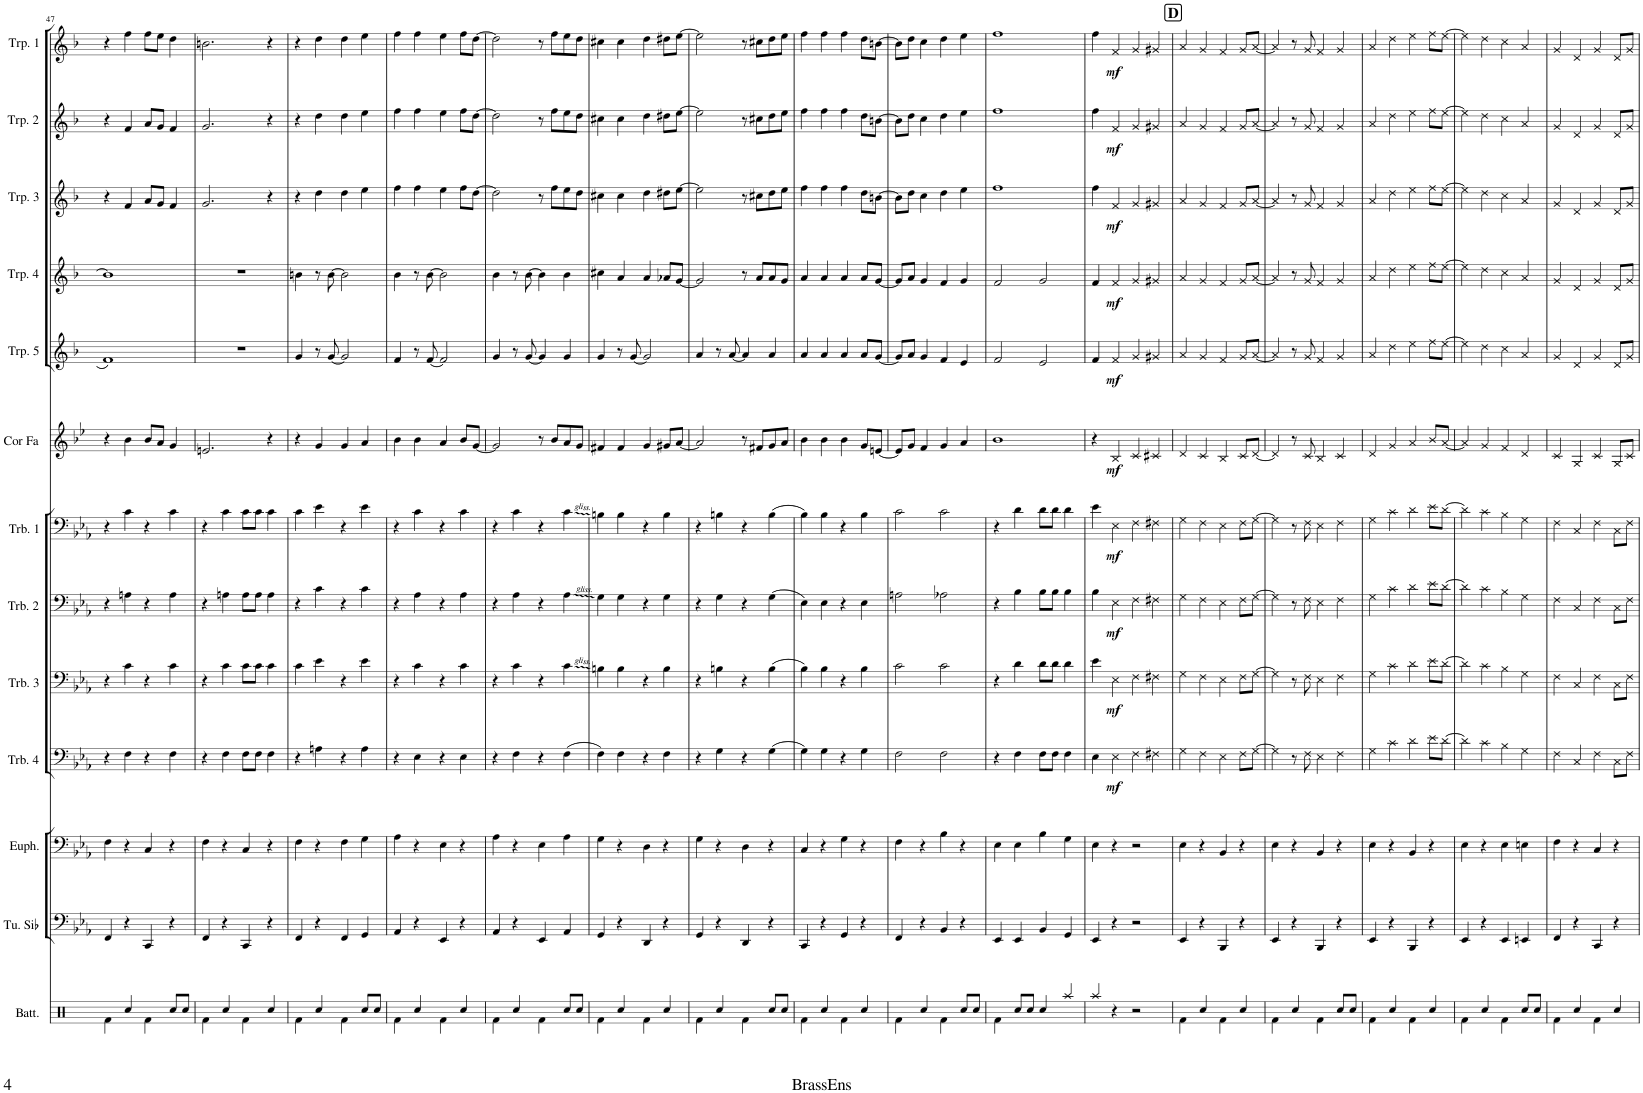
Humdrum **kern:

**kern	**kern	**kern	**kern	**dynam	**kern	**dynam	**kern	**dynam	**kern	**dynam	**kern	**dynam	**kern	**dynam	**kern	**dynam	**kern	**dynam	**kern	**dynam	**kern	**dynam
*part13	*part12	*part11	*part10	*part10	*part9	*part9	*part8	*part8	*part7	*part7	*part6	*part6	*part5	*part5	*part4	*part4	*part3	*part3	*part2	*part2	*part1	*part1
*staff13	*staff12	*staff11	*staff10	*staff10	*staff9	*staff9	*staff8	*staff8	*staff7	*staff7	*staff6	*staff6	*staff5	*staff5	*staff4	*staff4	*staff3	*staff3	*staff2	*staff2	*staff1	*staff1
*I"Batterie	*I"Tuba en Sib	*I"Euphonium	*I"Trombone 4	*	*I"Trombone 3	*	*I"Trombone 2	*	*I"Trombone 1	*	*I"Cor en Fa	*	*I"Trompette 5	*	*I"Trompette 4	*	*I"Trompette 3	*	*I"Trompette 2	*	*I"Trompette 1	*
*I'Batt.	*I'Tu. Sib	*I'Euph.	*I'Trb. 4	*	*I'Trb. 3	*	*I'Trb. 2	*	*I'Trb. 1	*	*I'Cor Fa	*	*I'Trp. 5	*	*I'Trp. 4	*	*I'Trp. 3	*	*I'Trp. 2	*	*I'Trp. 1	*
!!LO:PB:g=z
*clefX	*clefF4	*clefF4	*clefF4	*	*clefF4	*	*clefF4	*	*clefF4	*	*clefG2	*	*clefG2	*	*clefG2	*	*clefG2	*	*clefG2	*	*clefG2	*
*	*	*	*	*	*	*	*	*	*	*	*Trd4c7	*	*Trd1c2	*	*Trd1c2	*	*Trd1c2	*	*Trd1c2	*	*Trd1c2	*
*k[]	*k[b-e-a-]	*k[b-e-a-]	*k[b-e-a-]	*	*k[b-e-a-]	*	*k[b-e-a-]	*	*k[b-e-a-]	*	*k[b-e-]	*	*k[b-]	*	*k[b-]	*	*k[b-]	*	*k[b-]	*	*k[b-]	*
*M2/2	*M2/2	*M2/2	*M2/2	*	*M2/2	*	*M2/2	*	*M2/2	*	*M2/2	*	*M2/2	*	*M2/2	*	*M2/2	*	*M2/2	*	*M2/2	*
*met(c|)	*met(c|)	*met(c|)	*met(c|)	*	*met(c|)	*	*met(c|)	*	*met(c|)	*	*met(c|)	*	*met(c|)	*	*met(c|)	*	*met(c|)	*	*met(c|)	*	*met(c|)	*
=47	=47	=47	=47	=47	=47	=47	=47	=47	=47	=47	=47	=47	=47	=47	=47	=47	=47	=47	=47	=47	=47	=47
4Rf\	4FF/	4F\	4r	.	4r	.	4r	.	4r	.	4r	.	1f	.	1b]	.	4r	.	4r	.	4r	.
4Rcc/	4r	4r	4F\	.	4c\	.	4An\	.	4c\	.	4b-\	.	.	.	.	.	4f/	.	4f/	.	4ff\	.
4Rf\	4CC/	4C/	4r	.	4r	.	4r	.	4r	.	8b-/L	.	.	.	.	.	8a/L	.	8a/L	.	8ff\L	.
.	.	.	.	.	.	.	.	.	.	.	8a/J	.	.	.	.	.	8g/J	.	8g/J	.	8ee\J	.
8Rcc/L	4r	4r	4F\	.	4c\	.	4A\	.	4c\	.	4g/	.	.	.	.	.	4f/	.	4f/	.	4dd\	.
8Rcc/J	.	.	.	.	.	.	.	.	.	.	.	.	.	.	.	.	.	.	.	.	.	.
=48	=48	=48	=48	=48	=48	=48	=48	=48	=48	=48	=48	=48	=48	=48	=48	=48	=48	=48	=48	=48	=48	=48
4Rf\	4FF/	4F\	4r	.	4r	.	4r	.	4r	.	2.en/	.	1r	.	1r	.	2.g/	.	2.g/	.	2.bn\	.
4Rcc/	4r	4r	4F\	.	4c\	.	4An\	.	4c\	.	.	.	.	.	.	.	.	.	.	.	.	.
4Rf\	4CC/	4C/	8F\L	.	8c\L	.	8A\L	.	8c\L	.	.	.	.	.	.	.	.	.	.	.	.	.
.	.	.	8F\J	.	8c\J	.	8A\J	.	8c\J	.	.	.	.	.	.	.	.	.	.	.	.	.
4Rcc/	4r	4r	4F\	.	4c\	.	4A\	.	4c\	.	4r	.	.	.	.	.	4r	.	4r	.	4r	.
=49	=49	=49	=49	=49	=49	=49	=49	=49	=49	=49	=49	=49	=49	=49	=49	=49	=49	=49	=49	=49	=49	=49
4Rf\	4FF/	4F\	4r	.	4c\	.	4r	.	4c\	.	4r	.	4g/	.	4bn\	.	4r	.	4r	.	4r	.
4Rcc/	4r	4r	4An\	.	4e-\	.	4c\	.	4e-\	.	4g/	.	8r	.	8r	.	4dd\	.	4dd\	.	4dd\	.
.	.	.	.	.	.	.	.	.	.	.	.	.	[8g/	.	[8b\	.	.	.	.	.	.	.
4Rf\	4FF/	4F\	4r	.	4r	.	4r	.	4r	.	4g/	.	2g/]	.	2b\]	.	4dd\	.	4dd\	.	4dd\	.
8Rcc/L	4GG/	4G\	4A\	.	4e-\	.	4c\	.	4e-\	.	4a/	.	.	.	.	.	4ee\	.	4ee\	.	4ee\	.
8Rcc/J	.	.	.	.	.	.	.	.	.	.	.	.	.	.	.	.	.	.	.	.	.	.
=50	=50	=50	=50	=50	=50	=50	=50	=50	=50	=50	=50	=50	=50	=50	=50	=50	=50	=50	=50	=50	=50	=50
4Rf\	4AA-/	4A-\	4r	.	4r	.	4r	.	4r	.	4b-\	.	4f/	.	4b-\	.	4ff\	.	4ff\	.	4ff\	.
4Rcc/	4r	4r	4E-\	.	4c\	.	4A-\	.	4c\	.	4b-\	.	8r	.	8r	.	4ff\	.	4ff\	.	4ff\	.
.	.	.	.	.	.	.	.	.	.	.	.	.	[8f/	.	[8b-\	.	.	.	.	.	.	.
4Rf\	4EE-/	4E-\	4r	.	4r	.	4r	.	4r	.	4a/	.	2f/]	.	2b-\]	.	4ee\	.	4ee\	.	4ee\	.
4Rcc/	4r	4r	4E-\	.	4c\	.	4A-\	.	4c\	.	8b-/L	.	.	.	.	.	8ff\L	.	8ff\L	.	8ff\L	.
.	.	.	.	.	.	.	.	.	.	.	[8g/J	.	.	.	.	.	[8dd\J	.	[8dd\J	.	[8dd\J	.
=51	=51	=51	=51	=51	=51	=51	=51	=51	=51	=51	=51	=51	=51	=51	=51	=51	=51	=51	=51	=51	=51	=51
4Rf\	4AA-/	4A-\	4r	.	4r	.	4r	.	4r	.	2g/]	.	4g/	.	4b-\	.	2dd\]	.	2dd\]	.	2dd\]	.
4Rcc/	4r	4r	4F\	.	4c\	.	4A-\	.	4c\	.	.	.	8r	.	8r	.	.	.	.	.	.	.
.	.	.	.	.	.	.	.	.	.	.	.	.	[8g/	.	[8b-\	.	.	.	.	.	.	.
4Rf\	4EE-/	4E-\	4r	.	4r	.	4r	.	4r	.	8r	.	4g/]	.	4b-\]	.	8r	.	8r	.	8r	.
.	.	.	.	.	.	.	.	.	.	.	8b-/L	.	.	.	.	.	8ff\L	.	8ff\L	.	8ff\L	.
8Rcc/L	4AA-/	4A-\	(4F\	.	4c\	.	4A-\	.	4c\	.	8a/	.	4g/	.	4b-\	.	8ee\	.	8ee\	.	8ee\	.
8Rcc/J	.	.	.	.	.	.	.	.	.	.	8g/J	.	.	.	.	.	8dd\J	.	8dd\J	.	8dd\J	.
=52	=52	=52	=52	=52	=52	=52	=52	=52	=52	=52	=52	=52	=52	=52	=52	=52	=52	=52	=52	=52	=52	=52
4Rf\	4GG/	4G\	4F\)	.	4Bn\	.	4G\	.	4Bn\	.	4f#X/	.	4g/	.	4cc#X\	.	4cc#X\	.	4cc#X\	.	4cc#X\	.
4Rcc/	4r	4r	4F\	.	4B\	.	4G\	.	4B\	.	4f#/	.	8r	.	4a/	.	4cc#\	.	4cc#\	.	4cc#\	.
.	.	.	.	.	.	.	.	.	.	.	.	.	[8g/	.	.	.	.	.	.	.	.	.
4Rf\	4DD/	4D\	4r	.	4r	.	4r	.	4r	.	4g/	.	2g/]	.	4a/	.	4dd\	.	4dd\	.	4dd\	.
4Rcc/	4r	4r	4F\	.	4B\	.	4G\	.	4B\	.	8g#X/L	.	.	.	8a-X/L	.	8dd#X\L	.	8dd#X\L	.	8dd#X\L	.
.	.	.	.	.	.	.	.	.	.	.	[8a/J	.	.	.	[8g/J	.	[8ee\J	.	[8ee\J	.	[8ee\J	.
=53	=53	=53	=53	=53	=53	=53	=53	=53	=53	=53	=53	=53	=53	=53	=53	=53	=53	=53	=53	=53	=53	=53
4Rf\	4GG/	4G\	4r	.	4r	.	4r	.	4r	.	2a/]	.	4a/	.	2g/]	.	2ee\]	.	2ee\]	.	2ee\]	.
4Rcc/	4r	4r	4G\	.	4Bn\	.	4G\	.	4Bn\	.	.	.	8r	.	.	.	.	.	.	.	.	.
.	.	.	.	.	.	.	.	.	.	.	.	.	[8a/	.	.	.	.	.	.	.	.	.
4Rf\	4DD/	4D\	4r	.	4r	.	4r	.	4r	.	8r	.	4a/]	.	8r	.	8r	.	8r	.	8r	.
.	.	.	.	.	.	.	.	.	.	.	8f#X/L	.	.	.	8a/L	.	8cc#X\L	.	8cc#X\L	.	8cc#X\L	.
8Rcc/L	4r	4r	(4G\	.	(4B\	.	(4G\	.	(4B\	.	8g/	.	4a/	.	8a/	.	8dd\	.	8dd\	.	8dd\	.
8Rcc/J	.	.	.	.	.	.	.	.	.	.	8a/J	.	.	.	8g/J	.	8ee\J	.	8ee\J	.	8ee\J	.
=54	=54	=54	=54	=54	=54	=54	=54	=54	=54	=54	=54	=54	=54	=54	=54	=54	=54	=54	=54	=54	=54	=54
4Rf\	4CC/	4C/	4G\)	.	4B-\)	.	4E-\)	.	4B-\)	.	4b-\	.	4a/	.	4a/	.	4ff\	.	4ff\	.	4ff\	.
4Rcc/	4r	4r	4G\	.	4B-\	.	4E-\	.	4B-\	.	4b-\	.	4a/	.	4a/	.	4ff\	.	4ff\	.	4ff\	.
4Rf\	4GG/	4G\	4r	.	4r	.	4r	.	4r	.	4b-\	.	4a/	.	4a/	.	4ff\	.	4ff\	.	4ff\	.
4Rcc/	4r	4r	4G\	.	4B-\	.	4E-\	.	4B-\	.	8g/L	.	8a/L	.	8a/L	.	8dd\L	.	8dd\L	.	8dd\L	.
.	.	.	.	.	.	.	.	.	.	.	[8en/J	.	[8g/J	.	[8g/J	.	[8bn\J	.	[8bn\J	.	[8bn\J	.
=55	=55	=55	=55	=55	=55	=55	=55	=55	=55	=55	=55	=55	=55	=55	=55	=55	=55	=55	=55	=55	=55	=55
4Rf\	4FF/	4F\	2F\	.	2c\	.	2An\	.	2c\	.	8e/L]	.	8g/L]	.	8g/L]	.	8b\L]	.	8b\L]	.	8b\L]	.
.	.	.	.	.	.	.	.	.	.	.	8g/J	.	8a/J	.	8a/J	.	8dd\J	.	8dd\J	.	8dd\J	.
4Rcc/	4r	4r	.	.	.	.	.	.	.	.	4f/	.	4g/	.	4g/	.	4cc\	.	4cc\	.	4cc\	.
4Rf\	4BB-/	4B-\	2F\	.	2c\	.	2A-X\	.	2c\	.	4g/	.	4f/	.	4f/	.	4dd\	.	4dd\	.	4dd\	.
8Rcc/L	4r	4r	.	.	.	.	.	.	.	.	4a/	.	4e/	.	4g/	.	4ee\	.	4ee\	.	4ee\	.
8Rcc/J	.	.	.	.	.	.	.	.	.	.	.	.	.	.	.	.	.	.	.	.	.	.
=56	=56	=56	=56	=56	=56	=56	=56	=56	=56	=56	=56	=56	=56	=56	=56	=56	=56	=56	=56	=56	=56	=56
4Rf\	4EE-/	4E-\	4r	.	4r	.	4r	.	4r	.	1b-	.	2f/	.	2f/	.	1ff	.	1ff	.	1ff	.
8Rcc/L	4EE-/	4E-\	4F\	.	4d\	.	4B-\	.	4d\	.	.	.	.	.	.	.	.	.	.	.	.	.
8Rcc/J	.	.	.	.	.	.	.	.	.	.	.	.	.	.	.	.	.	.	.	.	.	.
4Rcc/	4BB-/	4B-\	8F\L	.	8d\L	.	8B-\L	.	8d\L	.	.	.	2e/	.	2g/	.	.	.	.	.	.	.
.	.	.	8F\J	.	8d\J	.	8B-\J	.	8d\J	.	.	.	.	.	.	.	.	.	.	.	.	.
4Raa/	4GG/	4G\	4F\	.	4d\	.	4B-\	.	4d\	.	.	.	.	.	.	.	.	.	.	.	.	.
=57	=57	=57	=57	=57	=57	=57	=57	=57	=57	=57	=57	=57	=57	=57	=57	=57	=57	=57	=57	=57	=57	=57
4Raa/	4EE-/	4E-\	4E-\	.	4e-\	.	4B-\	.	4e-\	.	4r	.	4f/	.	4f/	.	4ff\	.	4ff\	.	4ff\	.
!	!	!	!	!LO:DY:b	!	!LO:DY:b	!	!LO:DY:b	!	!LO:DY:b	!	!LO:DY:b	!	!LO:DY:b	!	!LO:DY:b	!	!LO:DY:b	!	!LO:DY:b	!	!LO:DY:b
4r	4r	4r	4E-\	mf	4E-\	mf	4E-\	mf	4E-\	mf	4B-/	mf	4f/	mf	4f/	mf	4f/	mf	4f/	mf	4f/	mf
2r	2r	2r	4F\	.	4F\	.	4F\	.	4F\	.	4c/	.	4g/	.	4g/	.	4g/	.	4g/	.	4g/	.
.	.	.	4F#X\	.	4F#X\	.	4F#X\	.	4F#X\	.	4c#X/	.	4g#X/	.	4g#X/	.	4g#X/	.	4g#X/	.	4g#X/	.
!!LO:REH:place=s1:a:B:cj:fs=14:t=D
=58	=58	=58	=58	=58	=58	=58	=58	=58	=58	=58	=58	=58	=58	=58	=58	=58	=58	=58	=58	=58	=58	=58
4Rf\	4EE-/	4E-\	4G\	.	4G\	.	4G\	.	4G\	.	4d/	.	4a/	.	4a/	.	4a/	.	4a/	.	4a/	.
4Rcc/	4r	4r	4F\	.	4F\	.	4F\	.	4F\	.	4c/	.	4g/	.	4g/	.	4g/	.	4g/	.	4g/	.
4Rf\	4BBB-/	4BB-/	4E-\	.	4E-\	.	4E-\	.	4E-\	.	4B-/	.	4f/	.	4f/	.	4f/	.	4f/	.	4f/	.
4Rcc/	4r	4r	8F\L	.	8F\L	.	8F\L	.	8F\L	.	8c/L	.	8g/L	.	8g/L	.	8g/L	.	8g/L	.	8g/L	.
.	.	.	[8G\J	.	[8G\J	.	[8G\J	.	[8G\J	.	[8d/J	.	[8a/J	.	[8a/J	.	[8a/J	.	[8a/J	.	[8a/J	.
=59	=59	=59	=59	=59	=59	=59	=59	=59	=59	=59	=59	=59	=59	=59	=59	=59	=59	=59	=59	=59	=59	=59
4Rf\	4EE-/	4E-\	4G\]	.	4G\]	.	4G\]	.	4G\]	.	4d/]	.	4a/]	.	4a/]	.	4a/]	.	4a/]	.	4a/]	.
4Rcc/	4r	4r	8r	.	8r	.	8r	.	8r	.	8r	.	8r	.	8r	.	8r	.	8r	.	8r	.
.	.	.	8F\	.	8F\	.	8F\	.	8F\	.	8c/	.	8g/	.	8g/	.	8g/	.	8g/	.	8g/	.
4Rf\	4BBB-/	4BB-/	4E-\	.	4E-\	.	4E-\	.	4E-\	.	4B-/	.	4f/	.	4f/	.	4f/	.	4f/	.	4f/	.
8Rcc/L	4r	4r	4F\	.	4F\	.	4F\	.	4F\	.	4c/	.	4g/	.	4g/	.	4g/	.	4g/	.	4g/	.
8Rcc/J	.	.	.	.	.	.	.	.	.	.	.	.	.	.	.	.	.	.	.	.	.	.
=60	=60	=60	=60	=60	=60	=60	=60	=60	=60	=60	=60	=60	=60	=60	=60	=60	=60	=60	=60	=60	=60	=60
4Rf\	4EE-/	4E-\	4G\	.	4G\	.	4G\	.	4G\	.	4d/	.	4a/	.	4a/	.	4a/	.	4a/	.	4a/	.
4Rcc/	4r	4r	4c\	.	4c\	.	4c\	.	4c\	.	4g/	.	4dd\	.	4dd\	.	4dd\	.	4dd\	.	4dd\	.
4Rf\	4BBB-/	4BB-/	4d\	.	4d\	.	4d\	.	4d\	.	4a/	.	4ee\	.	4ee\	.	4ee\	.	4ee\	.	4ee\	.
4Rcc/	4r	4r	8e-\L	.	8e-\L	.	8e-\L	.	8e-\L	.	8b-/L	.	8ff\L	.	8ff\L	.	8ff\L	.	8ff\L	.	8ff\L	.
.	.	.	[8d\J	.	[8d\J	.	[8d\J	.	[8d\J	.	[8a/J	.	[8ee\J	.	[8ee\J	.	[8ee\J	.	[8ee\J	.	[8ee\J	.
=61	=61	=61	=61	=61	=61	=61	=61	=61	=61	=61	=61	=61	=61	=61	=61	=61	=61	=61	=61	=61	=61	=61
4Rf\	4EE-/	4E-\	4d\]	.	4d\]	.	4d\]	.	4d\]	.	4a/]	.	4ee\]	.	4ee\]	.	4ee\]	.	4ee\]	.	4ee\]	.
4Rcc/	4r	4r	4c\	.	4c\	.	4c\	.	4c\	.	4g/	.	4dd\	.	4dd\	.	4dd\	.	4dd\	.	4dd\	.
4Rf\	4EE-/	4E-\	4B-\	.	4B-\	.	4B-\	.	4B-\	.	4f/	.	4cc\	.	4cc\	.	4cc\	.	4cc\	.	4cc\	.
8Rcc/L	4EEn/	4En\	4G\	.	4G\	.	4G\	.	4G\	.	4d/	.	4a/	.	4a/	.	4a/	.	4a/	.	4a/	.
8Rcc/J	.	.	.	.	.	.	.	.	.	.	.	.	.	.	.	.	.	.	.	.	.	.
=62	=62	=62	=62	=62	=62	=62	=62	=62	=62	=62	=62	=62	=62	=62	=62	=62	=62	=62	=62	=62	=62	=62
4Rf\	4FF/	4F\	4F\	.	4F\	.	4F\	.	4F\	.	4c/	.	4g/	.	4g/	.	4g/	.	4g/	.	4g/	.
4Rcc/	4r	4r	4C/	.	4C/	.	4C/	.	4C/	.	4G/	.	4d/	.	4d/	.	4d/	.	4d/	.	4d/	.
4Rf\	4CC/	4C/	4F\	.	4F\	.	4F\	.	4F\	.	4c/	.	4g/	.	4g/	.	4g/	.	4g/	.	4g/	.
4Rcc/	4r	4r	8C\L	.	8C\L	.	8C\L	.	8C\L	.	8G/L	.	8d/L	.	8d/L	.	8d/L	.	8d/L	.	8d/L	.
.	.	.	8F\J	.	8F\J	.	8F\J	.	8F\J	.	8c/J	.	8g/J	.	8g/J	.	8g/J	.	8g/J	.	8g/J	.
=	=	=	=	=	=	=	=	=	=	=	=	=	=	=	=	=	=	=	=	=	=	=
*-	*-	*-	*-	*-	*-	*-	*-	*-	*-	*-	*-	*-	*-	*-	*-	*-	*-	*-	*-	*-	*-	*-
